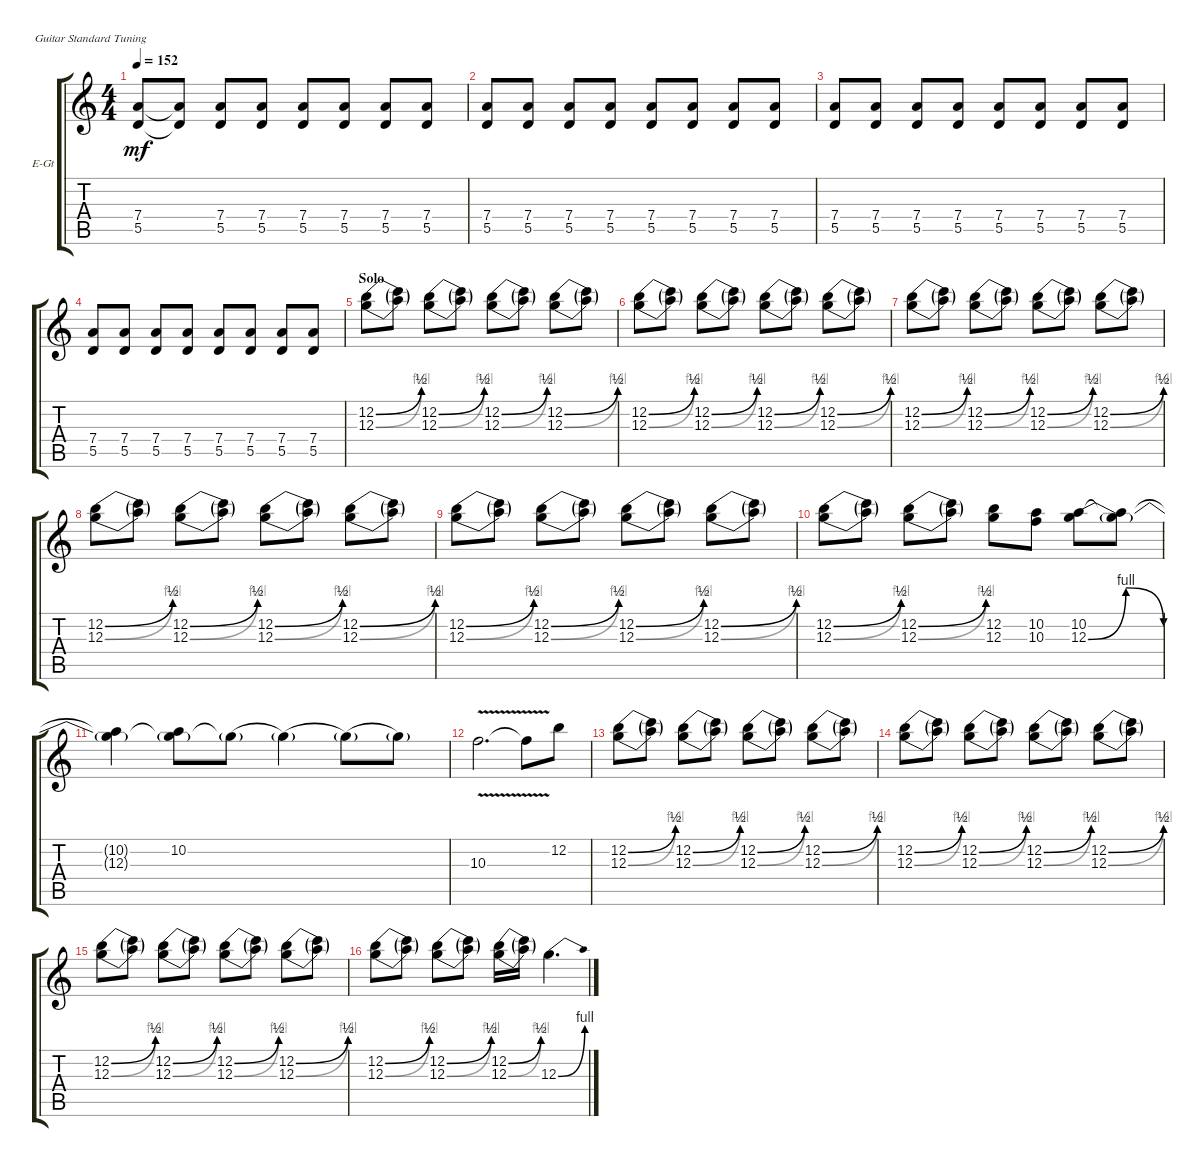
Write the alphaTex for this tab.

\bracketExtendMode groupsimilarinstruments
\firstSystemTrackNameOrientation horizontal
\otherSystemsTrackNameOrientation horizontal
\track ("Guitar 2" "E-Gt") {instrument overdrivenguitar}
\staff {score tabs}
\tuning (E4 B3 G3 D3 A2 E2)
\ts (4 4)
\tempo 152
\clef g2
\ks c
(7.4 5.5).8{dy mf} (7.4{t} 5.5{t}).8 (5.5 7.4).8 (5.5 7.4).8 (5.5 7.4).8 (7.4 5.5).8 (5.5 7.4).8 (7.4 5.5).8 |
(5.5 7.4).8 (7.4 5.5).8 (5.5 7.4).8 (7.4 5.5).8 (5.5 7.4).8 (7.4 5.5).8 (5.5 7.4).8 (7.4 5.5).8 |
(5.5 7.4).8 (7.4 5.5).8 (5.5 7.4).8 (7.4 5.5).8 (5.5 7.4).8 (7.4 5.5).8 (5.5 7.4).8 (7.4 5.5).8 |
(5.5 7.4).8 (7.4 5.5).8 (5.5 7.4).8 (7.4 5.5).8 (5.5 7.4).8 (7.4 5.5).8 (5.5 7.4).8 (7.4 5.5).8 |
\section ("" "Solo")
(12.3{be (bend 0 0 15 4)} 12.2{be (bend 0 0 14.399999999999999 2)}).8 (12.3{t} 12.2{t}).8 (12.3{be (bend 0 0 15 4)} 12.2{be (bend 0 0 14.399999999999999 2)}).8 (12.3{t} 12.2{t}).8 (12.3{be (bend 0 0 15 4)} 12.2{be (bend 0 0 14.399999999999999 2)}).8 (12.3{t} 12.2{t}).8 (12.3{be (bend 0 0 15 4)} 12.2{be (bend 0 0 14.399999999999999 2)}).8 (12.3{t} 12.2{t}).8 |
(12.3{be (bend 0 0 15 4)} 12.2{be (bend 0 0 14.399999999999999 2)}).8 (12.3{t} 12.2{t}).8 (12.3{be (bend 0 0 15 4)} 12.2{be (bend 0 0 14.399999999999999 2)}).8 (12.3{t} 12.2{t}).8 (12.3{be (bend 0 0 15 4)} 12.2{be (bend 0 0 14.399999999999999 2)}).8 (12.3{t} 12.2{t}).8 (12.3{be (bend 0 0 15 4)} 12.2{be (bend 0 0 14.399999999999999 2)}).8 (12.3{t} 12.2{t}).8 |
(12.3{be (bend 0 0 15 4)} 12.2{be (bend 0 0 14.399999999999999 2)}).8 (12.3{t} 12.2{t}).8 (12.3{be (bend 0 0 15 4)} 12.2{be (bend 0 0 14.399999999999999 2)}).8 (12.3{t} 12.2{t}).8 (12.3{be (bend 0 0 15 4)} 12.2{be (bend 0 0 14.399999999999999 2)}).8 (12.3{t} 12.2{t}).8 (12.3{be (bend 0 0 15 4)} 12.2{be (bend 0 0 14.399999999999999 2)}).8 (12.3{t} 12.2{t}).8 |
(12.3{be (bend 0 0 15 4)} 12.2{be (bend 0 0 14.399999999999999 2)}).8 (12.3{t} 12.2{t}).8 (12.3{be (bend 0 0 15 4)} 12.2{be (bend 0 0 14.399999999999999 2)}).8 (12.3{t} 12.2{t}).8 (12.3{be (bend 0 0 15 4)} 12.2{be (bend 0 0 14.399999999999999 2)}).8 (12.3{t} 12.2{t}).8 (12.3{be (bend 0 0 15 4)} 12.2{be (bend 0 0 14.399999999999999 2)}).8 (12.3{t} 12.2{t}).8 |
(12.3{be (bend 0 0 15 4)} 12.2{be (bend 0 0 14.399999999999999 2)}).8 (12.3{t} 12.2{t}).8 (12.3{be (bend 0 0 15 4)} 12.2{be (bend 0 0 14.399999999999999 2)}).8 (12.3{t} 12.2{t}).8 (12.3{be (bend 0 0 15 4)} 12.2{be (bend 0 0 14.399999999999999 2)}).8 (12.3{t} 12.2{t}).8 (12.3{be (bend 0 0 15 4)} 12.2{be (bend 0 0 14.399999999999999 2)}).8 (12.3{t} 12.2{t}).8 |
(12.3{be (bend 0 0 15 4)} 12.2{be (bend 0 0 14.399999999999999 2)}).8 (12.3{t} 12.2{t}).8 (12.3{be (bend 0 0 15 4)} 12.2{be (bend 0 0 14.399999999999999 2)}).8 (12.3{t} 12.2{t}).8 (12.3 12.2).8 (10.2 10.3).8 (10.2 12.3{be (bendrelease 0 0 10.2 4 20.4 4 30 0)}).8 (10.2{t} 12.3{t}).8 |
(10.2{t} 12.3{t}).4 (10.2 12.3{t}).8 12.3{be (hold 0 0 60 0) t}.8 12.3{be (hold 0 0 60 0) t}.4 12.3{be (hold 0 0 60 0) t}.8 12.3{t}.8 |
10.3{v}.2{d} 10.3{t}.8 12.2.8 |
(12.3{be (bend 0 0 15 4)} 12.2{be (bend 0 0 14.399999999999999 2)}).8 (12.3{t} 12.2{t}).8 (12.3{be (bend 0 0 15 4)} 12.2{be (bend 0 0 14.399999999999999 2)}).8 (12.3{t} 12.2{t}).8 (12.3{be (bend 0 0 15 4)} 12.2{be (bend 0 0 14.399999999999999 2)}).8 (12.3{t} 12.2{t}).8 (12.3{be (bend 0 0 15 4)} 12.2{be (bend 0 0 14.399999999999999 2)}).8 (12.3{t} 12.2{t}).8 |
(12.3{be (bend 0 0 15 4)} 12.2{be (bend 0 0 14.399999999999999 2)}).8 (12.3{t} 12.2{t}).8 (12.3{be (bend 0 0 15 4)} 12.2{be (bend 0 0 14.399999999999999 2)}).8 (12.3{t} 12.2{t}).8 (12.3{be (bend 0 0 15 4)} 12.2{be (bend 0 0 14.399999999999999 2)}).8 (12.3{t} 12.2{t}).8 (12.3{be (bend 0 0 15 4)} 12.2{be (bend 0 0 14.399999999999999 2)}).8 (12.3{t} 12.2{t}).8 |
(12.3{be (bend 0 0 15 4)} 12.2{be (bend 0 0 14.399999999999999 2)}).8 (12.3{t} 12.2{t}).8 (12.3{be (bend 0 0 15 4)} 12.2{be (bend 0 0 14.399999999999999 2)}).8 (12.3{t} 12.2{t}).8 (12.3{be (bend 0 0 15 4)} 12.2{be (bend 0 0 14.399999999999999 2)}).8 (12.3{t} 12.2{t}).8 (12.3{be (bend 0 0 15 4)} 12.2{be (bend 0 0 14.399999999999999 2)}).8 (12.3{t} 12.2{t}).8 |
(12.3{be (bend 0 0 15 4)} 12.2{be (bend 0 0 14.399999999999999 2)}).8 (12.3{t} 12.2{t}).8 (12.3{be (bend 0 0 15 4)} 12.2{be (bend 0 0 14.399999999999999 2)}).8 (12.3{t} 12.2{t}).8 (12.3{be (bend 0 0 15 4)} 12.2{be (bend 0 0 14.399999999999999 2)}).16 (12.3{t} 12.2{t}).16 12.3{be (bend 0 0 15 4)}.4{d}
